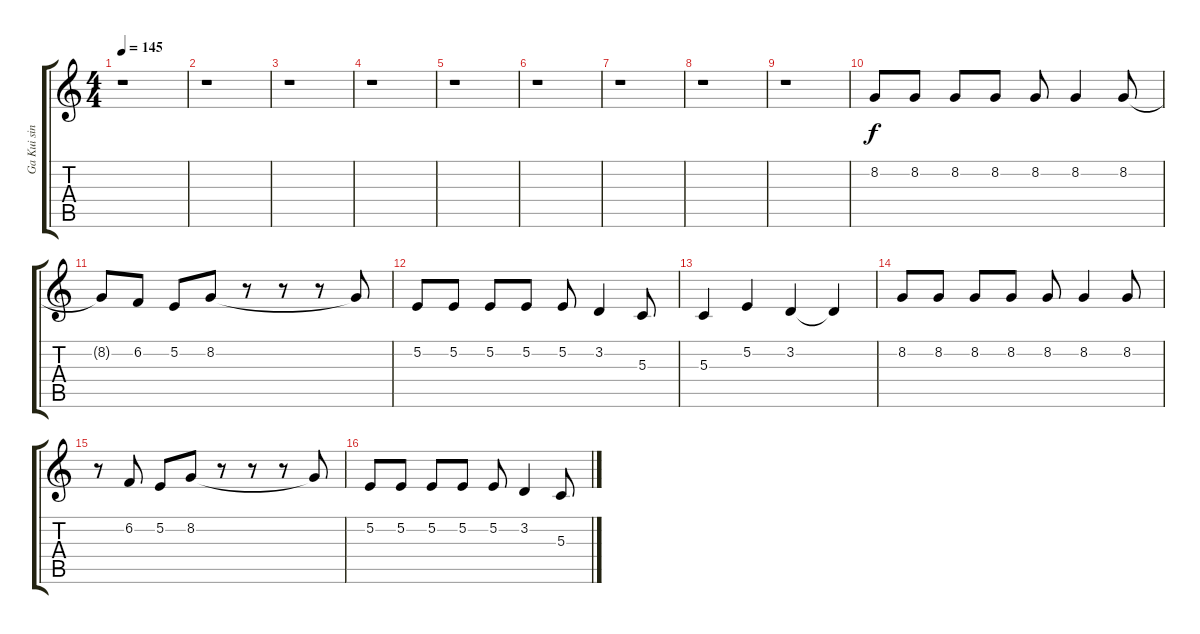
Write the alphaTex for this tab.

\track ("Ga Kui sing" "Ga Kui sin") {instrument viola}
\staff {score tabs}
\tuning (E4 B3 G3 D3 A2 E2) {hide}
\ts (4 4)
\tempo 145
\clef g2
\ks c
r.1{dy f} |
r.1 |
r.1 |
r.1 |
r.1 |
r.1 |
r.1 |
r.1 |
r.1 |
8.2.8 8.2.8 8.2.8 8.2.8 8.2.8 8.2.4 8.2.8 |
8.2{t}.8 6.2.8 5.2.8 8.2.8 r.8 r.8 r.8 8.2{t}.8 |
5.2.8 5.2.8 5.2.8 5.2.8 5.2.8 3.2.4 5.3.8 |
5.3.4 5.2.4 3.2.4 3.2{t}.4 |
8.2.8 8.2.8 8.2.8 8.2.8 8.2.8 8.2.4 8.2.8 |
r.8 6.2.8 5.2.8 8.2.8 r.8 r.8 r.8 8.2{t}.8 |
5.2.8 5.2.8 5.2.8 5.2.8 5.2.8 3.2.4 5.3.8
